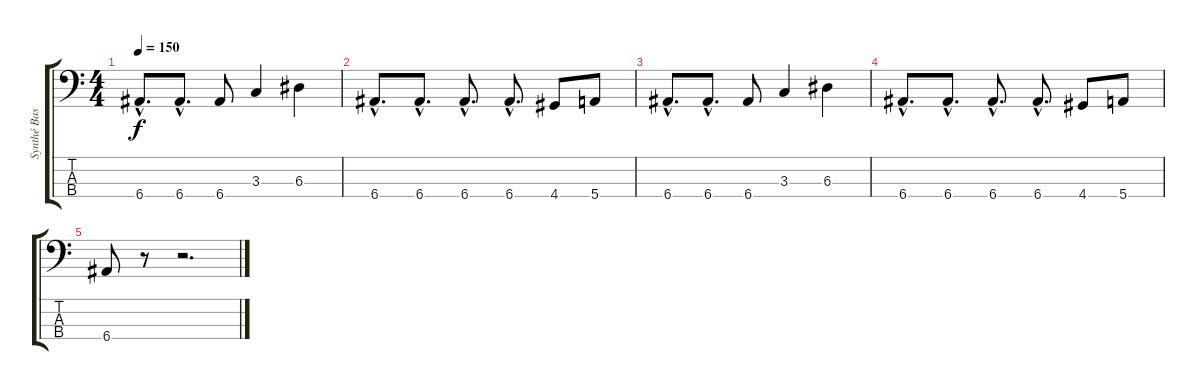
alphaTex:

\track ("Synthé Basse" "Synthé Bas") {instrument synthbass2}
\staff {score tabs}
\tuning (G2 D2 A1 E1) {hide}
\ts (4 4)
\tempo 150
\clef f4
\ks c
6.4{hac}.8{d dy f} 6.4{hac}.8{d} 6.4.8 3.3.4 6.3.4 |
6.4{hac}.8{d} 6.4{hac}.8{d} 6.4{hac}.8{d} 6.4{hac}.8{d} 4.4.8 5.4.8 |
6.4{hac}.8{d} 6.4{hac}.8{d} 6.4.8 3.3.4 6.3.4 |
6.4{hac}.8{d} 6.4{hac}.8{d} 6.4{hac}.8{d} 6.4{hac}.8{d} 4.4.8 5.4.8 |
6.4.8 r.8 r.2{d}
